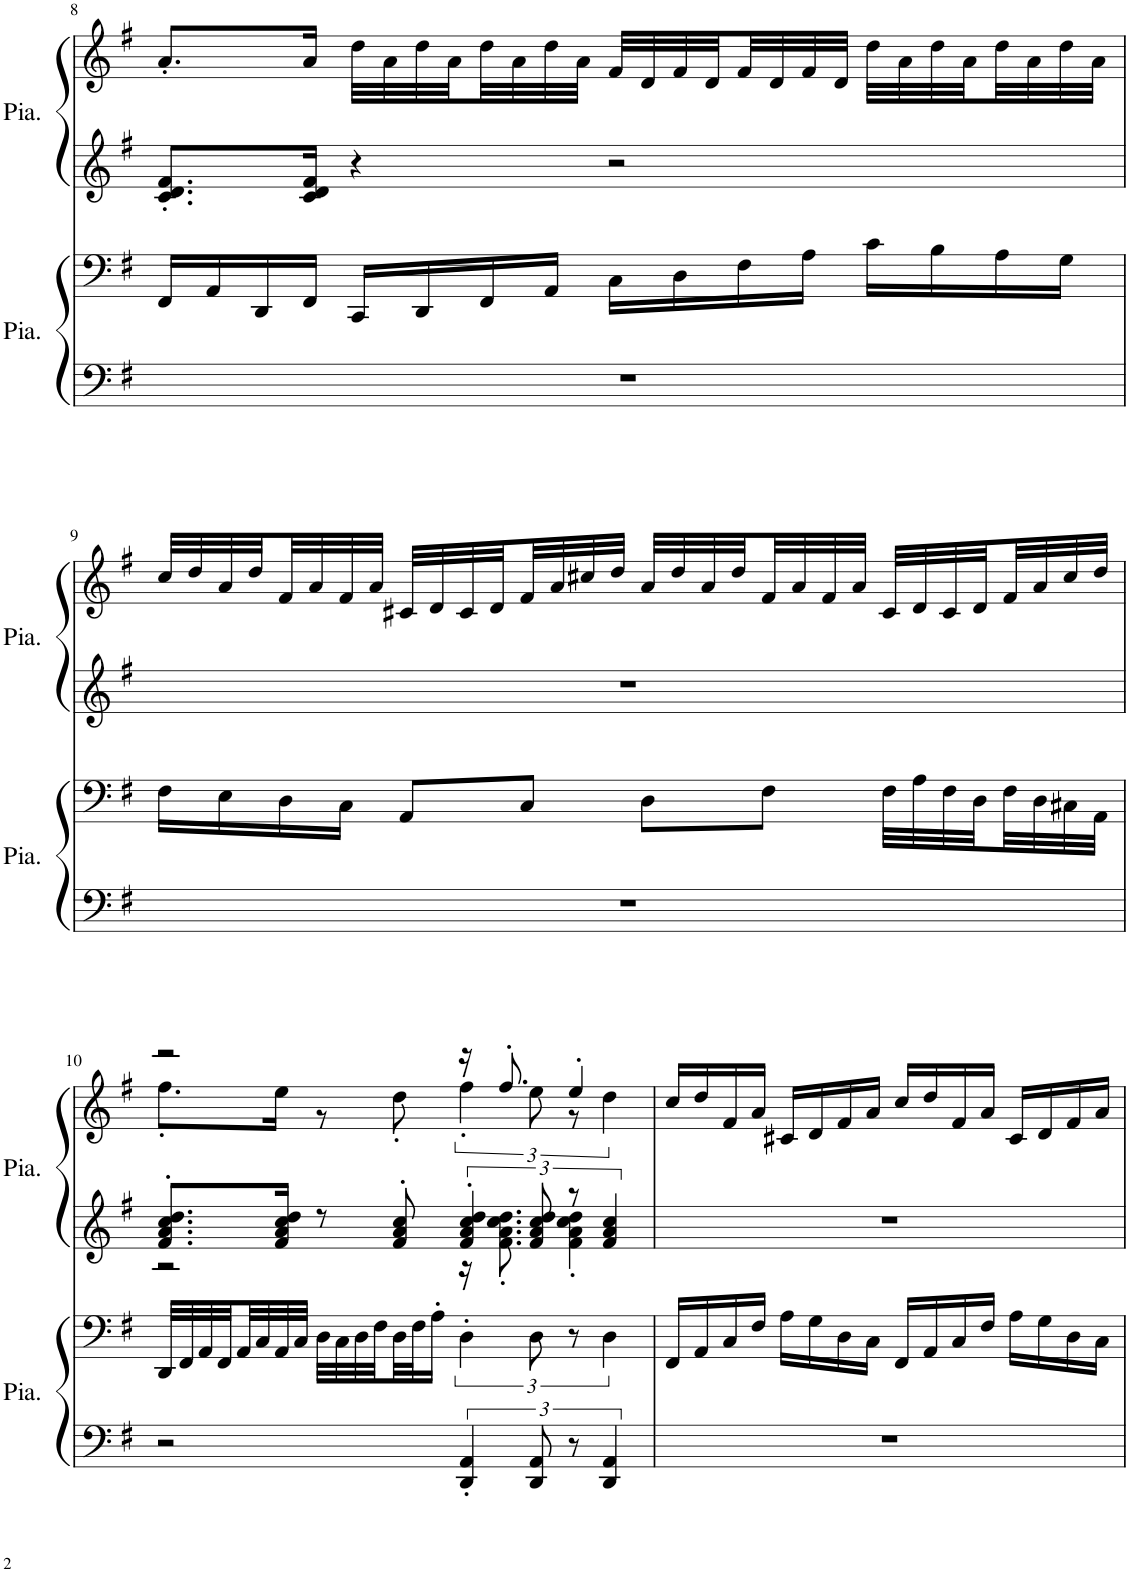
**kern	**kern	**kern	**kern
*part2	*part2	*part1	*part1
*staff4	*staff3	*staff2	*staff1
*I"Piano	*	*I"Piano, untitled	*
*I'Pia.	*	*I'Pia.	*
!!LO:PB:g=z
*clefF4	*clefF4	*clefG2	*clefG2
*k[f#]	*k[f#]	*k[f#]	*k[f#]
*M4/4	*M4/4	*M4/4	*M4/4
=8	=8	=8	=8
1r	16FF#/LL	8.c/' 8.d/' 8.f#/'L	8.a'/L
.	16AA/	.	.
.	16DD/	.	.
.	16FF#/JJ	16c/ 16d/ 16f#/Jk	16a/Jk
.	16CC/LL	4r	32dd\LLL
.	.	.	32a\
.	16DD/	.	32dd\
.	.	.	32a\
.	16FF#/	.	32dd\
.	.	.	32a\
.	16AA/JJ	.	32dd\
.	.	.	32a\JJJ
.	16C\LL	2r	32f#/LLL
.	.	.	32d/
.	16D\	.	32f#/
.	.	.	32d/
.	16F#\	.	32f#/
.	.	.	32d/
.	16A\JJ	.	32f#/
.	.	.	32d/JJJ
.	16c\LL	.	32dd\LLL
.	.	.	32a\
.	16B\	.	32dd\
.	.	.	32a\
.	16A\	.	32dd\
.	.	.	32a\
.	16G\JJ	.	32dd\
.	.	.	32a\JJJ
!!LO:LB:g=z
=9	=9	=9	=9
1r	16F#\LL	1r	32cc/LLL
.	.	.	32dd/
.	16E\	.	32a/
.	.	.	32dd/
.	16D\	.	32f#/
.	.	.	32a/
.	16C\JJ	.	32f#/
.	.	.	32a/JJJ
.	8AA/L	.	32c#X/LLL
.	.	.	32d/
.	.	.	32c#/
.	.	.	32d/
.	8C/J	.	32f#/
.	.	.	32a/
.	.	.	32cc#X/
.	.	.	32dd/JJJ
.	8D\L	.	32a/LLL
.	.	.	32dd/
.	.	.	32a/
.	.	.	32dd/
.	8F#\J	.	32f#/
.	.	.	32a/
.	.	.	32f#/
.	.	.	32a/JJJ
.	32F#\LLL	.	32c#/LLL
.	32A\	.	32d/
.	32F#\	.	32c#/
.	32D\	.	32d/
.	32F#\	.	32f#/
.	32D\	.	32a/
.	32C#X\	.	32cc#/
.	32AA\JJJ	.	32dd/JJJ
!!LO:LB:g=z
=10	=10	=10	=10
*	*	*^	*^
2r	32DD/LLL	8.f#/' 8.a/' 8.cc/' 8.dd/'L	2r	2r	8.ff#'\L
.	32FF#/	.	.	.	.
.	32AA/	.	.	.	.
.	32FF#/	.	.	.	.
.	32AA/	.	.	.	.
.	32C/	.	.	.	.
.	32AA/	16f#/ 16a/ 16cc/ 16dd/Jk	.	.	16ee\Jk
.	32C/JJJ	.	.	.	.
.	32D\LLL	8r	.	.	8r
.	32C\	.	.	.	.
.	32D\	.	.	.	.
.	32F#\	.	.	.	.
.	32D\	8f#/' 8a/' 8cc/'	.	.	8dd'\
.	32F#\J	.	.	.	.
.	16A'\JJ	.	.	.	.
6DD/' 6AA/'	6D'\	6f#/' 6a/' 6cc/' 6dd/'	16r	16r	6ff#'\
.	.	.	8.f#\' 8.a\' 8.cc\' 8.dd\'	8.ff#'/	.
12DD/ 12AA/	12D\	12f#/ 12a/ 12cc/ 12dd/	.	.	12ee\
12r	12r	12r	4f#\' 4a\' 4cc\' 4dd\'	4ee'/	12r
6DD/ 6AA/	6D\	6f#/ 6a/ 6cc/	.	.	6dd\
*	*	*v	*v	*	*
*	*	*	*v	*v
=11	=11	=11	=11
1r	16FF#/LL	1r	16cc/LL
.	16AA/	.	16dd/
.	16C/	.	16f#/
.	16F#/JJ	.	16a/JJ
.	16A\LL	.	16c#X/LL
.	16G\	.	16d/
.	16D\	.	16f#/
.	16C\JJ	.	16a/JJ
.	16FF#/LL	.	16cc/LL
.	16AA/	.	16dd/
.	16C/	.	16f#/
.	16F#/JJ	.	16a/JJ
.	16A\LL	.	16c#/LL
.	16G\	.	16d/
.	16D\	.	16f#/
.	16C\JJ	.	16a/JJ
=	=	=	=
*-	*-	*-	*-
